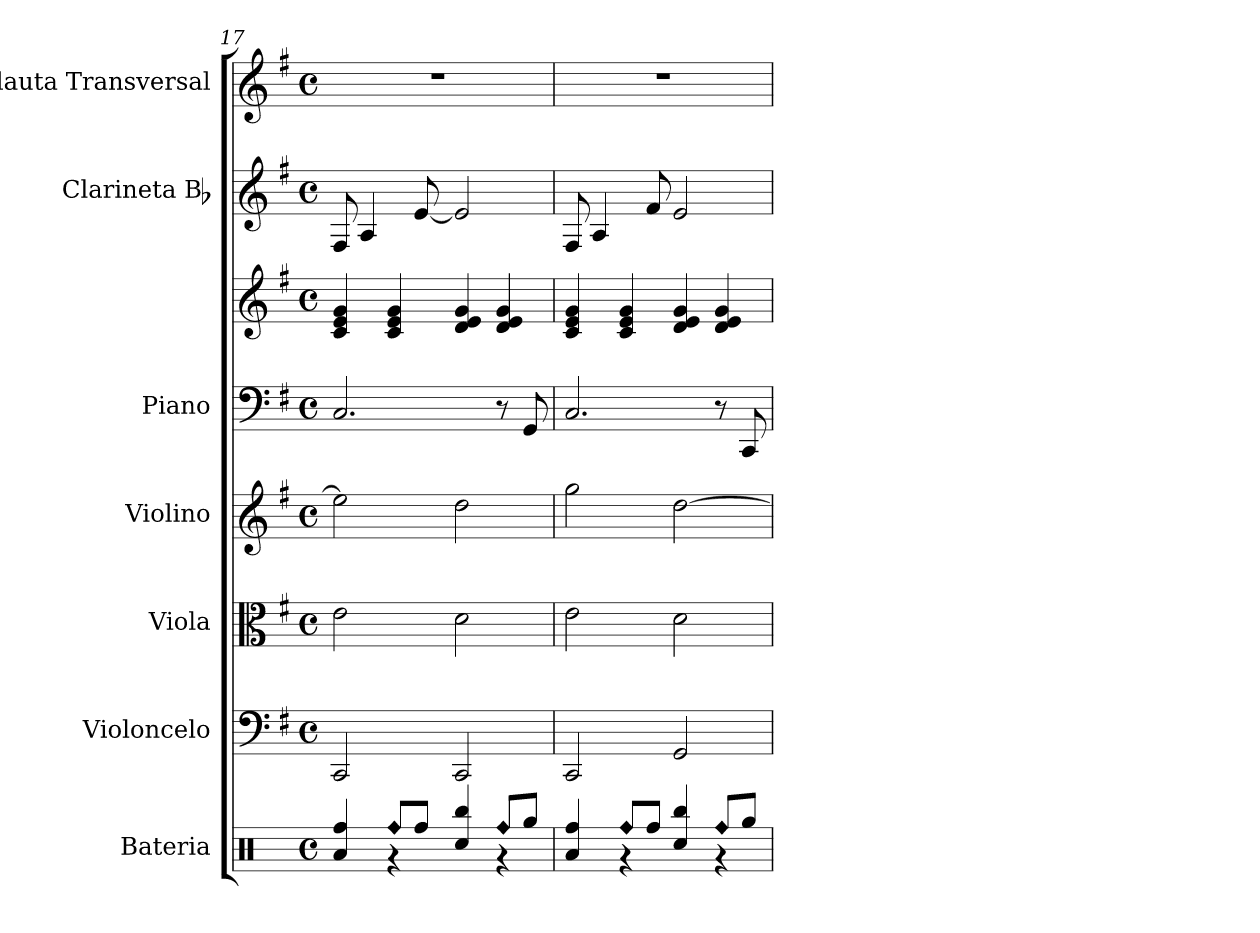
**kern	**kern	**kern	**kern	**kern	**kern	**kern	**kern
*part7	*part6	*part5	*part4	*part3	*part3	*part2	*part1
*staff8	*staff7	*staff6	*staff5	*staff4	*staff3	*staff2	*staff1
*I"Bateria	*I"Violoncelo	*I"Viola	*I"Violino	*I"Piano	*	*I"Clarineta Bb	*I"Flauta Transversal
*I'Bat.	*I'Vc.	*I'Vla	*I'Vln.	*I'Pno	*	*I'Cl. Bb	*I'Fl.
*clefX	*clefF4	*clefC3	*clefG2	*clefF4	*clefG2	*clefG2	*clefG2
*	*	*	*	*	*	*ITrd1c2	*
*k[]	*k[f#]	*k[f#]	*k[f#]	*k[f#]	*k[f#]	*k[b-]	*k[f#]
*M4/4	*M4/4	*M4/4	*M4/4	*M4/4	*M4/4	*M4/4	*M4/4
*met(c)	*met(c)	*met(c)	*met(c)	*met(c)	*met(c)	*met(c)	*met(c)
=17	=17	=17	=17	=17	=17	=17	=17
*^	*	*	*	*	*	*	*
4Rff/	4Ra/	2CC/	2e\	2ee\]	2.C/	4c/ 4e/ 4g/	8E/	1r
.	.	.	.	.	.	.	4G/	.
!LO:N:head=diamond	!	!	!	!	!	!	!	!
8Rff/L	4r	.	.	.	.	4c/ 4e/ 4g/	.	.
8Rff/J	.	.	.	.	.	.	[8d/	.
4Rbb/	4Rcc/	2CC/	2d\	2dd\	.	4d/ 4e/ 4g/	2d/]	.
!LO:N:head=diamond	!	!	!	!	!	!	!	!
8Rff/L	4r	.	.	.	8r	4d/ 4e/ 4g/	.	.
8Rgg/J	.	.	.	.	8GG/	.	.	.
!!LO:PB:g=z
=18	=18	=18	=18	=18	=18	=18	=18	=18
4Rff/	4Ra/	2CC/	2e\	2gg\	2.C/	4c/ 4e/ 4g/	8E/	1r
.	.	.	.	.	.	.	4G/	.
!LO:N:head=diamond	!	!	!	!	!	!	!	!
8Rff/L	4r	.	.	.	.	4c/ 4e/ 4g/	.	.
8Rff/J	.	.	.	.	.	.	8e/	.
4Rbb/	4Rcc/	2GG/	2d\	[2dd\	.	4d/ 4e/ 4g/	2d/	.
!LO:N:head=diamond	!	!	!	!	!	!	!	!
8Rff/L	4r	.	.	.	8r	4d/ 4e/ 4g/	.	.
8Rgg/J	.	.	.	.	8CC/	.	.	.
*v	*v	*	*	*	*	*	*	*
=	=	=	=	=	=	=	=
*-	*-	*-	*-	*-	*-	*-	*-
